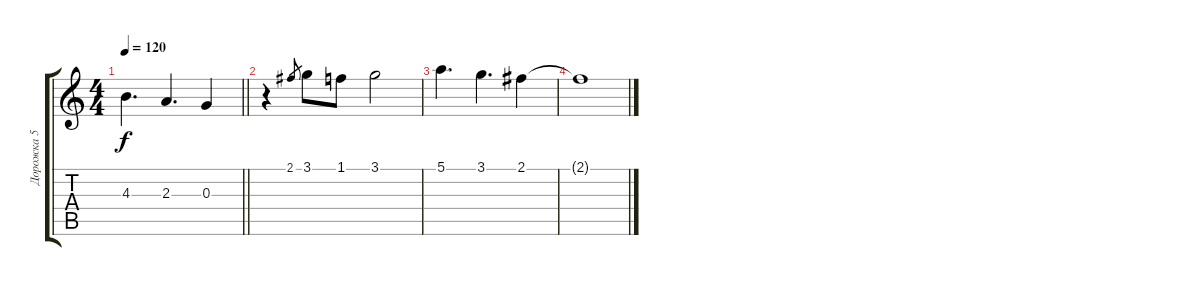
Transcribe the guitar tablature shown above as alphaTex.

\track ("Дорожка 5" "Дорожка 5") {instrument overdrivenguitar}
\staff {score tabs}
\tuning (E4 B3 G3 D3 A2 E2) {hide}
\ts (4 4)
\tempo 120
\clef g2
\barLineRight lightlight
\ks c
4.3.4{d dy f} 2.3.4{d} 0.3.4 |
r.4 2.1.8{gr} 3.1.8 1.1.8 3.1.2 |
5.1.4{d} 3.1.4{d} 2.1.4 |
2.1{t}.1
